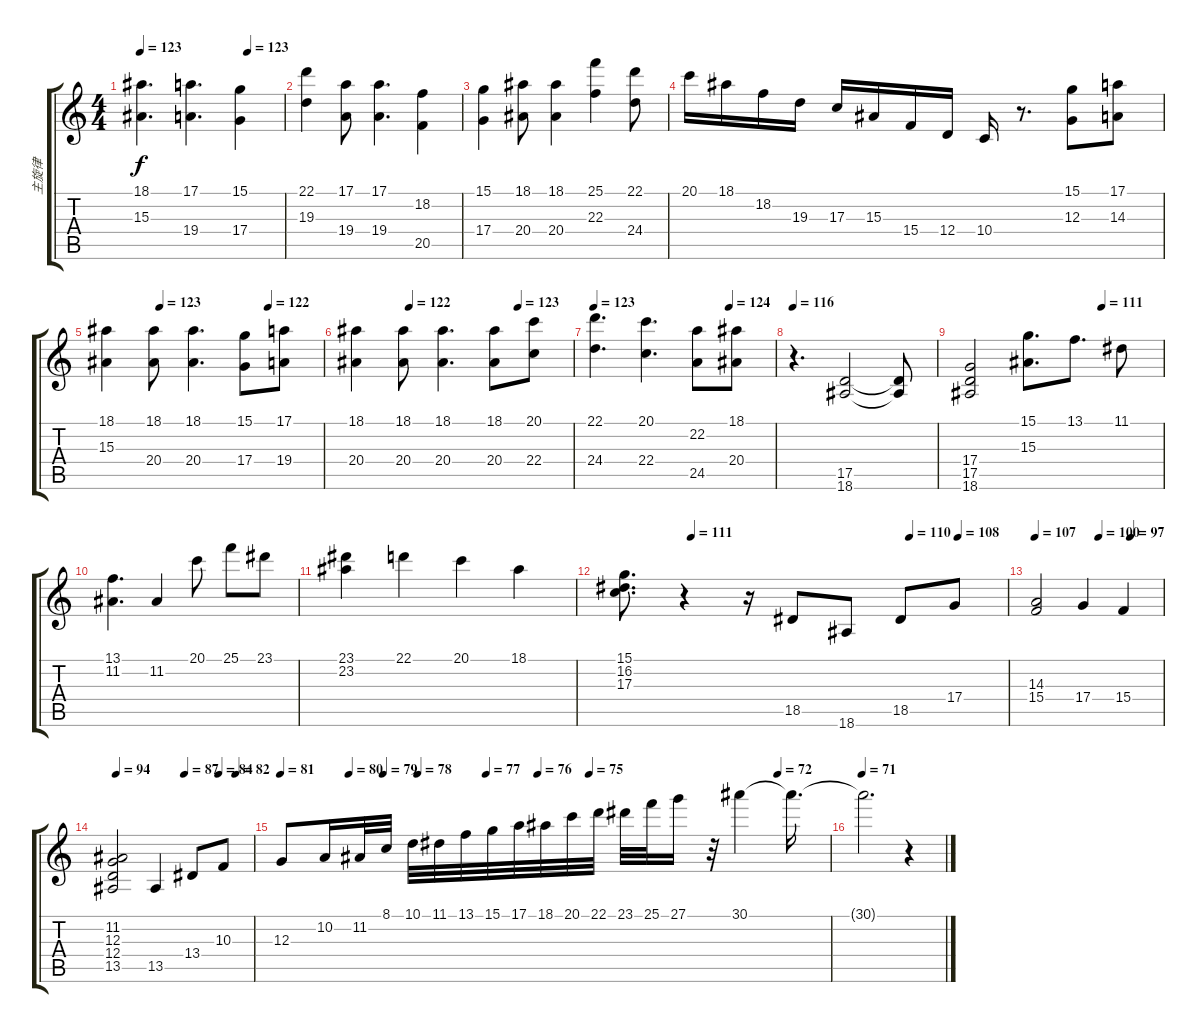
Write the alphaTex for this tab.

\track ("主旋律" "主旋律") {instrument acousticgrandpiano}
\staff {score tabs}
\tuning (E4 B3 G3 D3 A2 E2) {hide}
\ts (4 4)
\tempo 123
\tempo (123 0.75)
\clef g2
\ks c
(18.1 15.3).4{d dy f} (17.1 19.4).4{d} (15.1 17.4).4 |
(22.1 19.3).4 (17.1 19.4).8 (17.1 19.4).4{d} (18.2 20.5).4 |
(15.1 17.4).4 (18.1 20.4).8 (18.1 20.4).4 (25.1 22.3).4 (22.1 24.4).8 |
20.1.16 18.1.16 18.2.16 19.3.16 17.3.16 15.3.16 15.4.16 12.4.16 10.4.16 r.8{d} (15.1 12.3).8 (17.1 14.3).8 |
\tempo (123 0.25)
\tempo (122 0.75)
(18.1 15.3).4 (18.1 20.4).8 (18.1 20.4).4{d} (15.1 17.4).8 (17.1 19.4).8 |
\tempo (122 0.25)
\tempo (123 0.75)
(18.1 20.4).4 (18.1 20.4).8 (18.1 20.4).4{d} (18.1 20.4).8 (20.1 22.4).8 |
\tempo 123
\tempo (124 0.75)
(22.1 24.4).4{d} (20.1 22.4).4{d} (22.2 24.5).8 (18.1 20.4).8 |
\tempo 116
r.4{d} (17.5 18.6).2 (17.5{t} 18.6{t}).8 |
\tempo (111 0.6875)
(17.4 17.5 18.6).2 (15.1 15.3).8{d} 13.1.8{d} 11.1.8 |
(13.1 11.2).4{d} 11.2.4 20.1.8 25.1.8 23.1.8 |
(23.1 23.2).4 22.1.4 20.1.4 18.1.4 |
\tempo (111 0.1875)
\tempo (110 0.75)
\tempo (108 0.875)
(15.1 16.2 17.3).8{d} r.4 r.16 18.5.8 18.6.8 18.5.8 17.4.8 |
\tempo 107
\tempo (100 0.5)
\tempo (97 0.75)
(14.3 15.4).2 17.4.4 15.4.4 |
\tempo 94
\tempo (87 0.5)
\tempo (84 0.75)
\tempo (82 0.875)
(11.2 12.3 12.4 13.5).2 13.5.4 13.4.8 10.3.8 |
\tempo 81
\tempo (80 0.125)
\tempo (79 0.1875)
\tempo (78 0.25)
\tempo (77 0.375)
\tempo (76 0.46875)
\tempo (75 0.5625)
\tempo (72 0.90625)
12.3.8 10.2.16 11.2.32 8.1.32 10.1.32 11.1.32 13.1.32 15.1.32 17.1.32 18.1.32 20.1.32 22.1.32 23.1.32 25.1.32 27.1.16 r.32 30.1.4 30.1{t}.16{d} |
\tempo 71
30.1{t}.2{d} r.4
